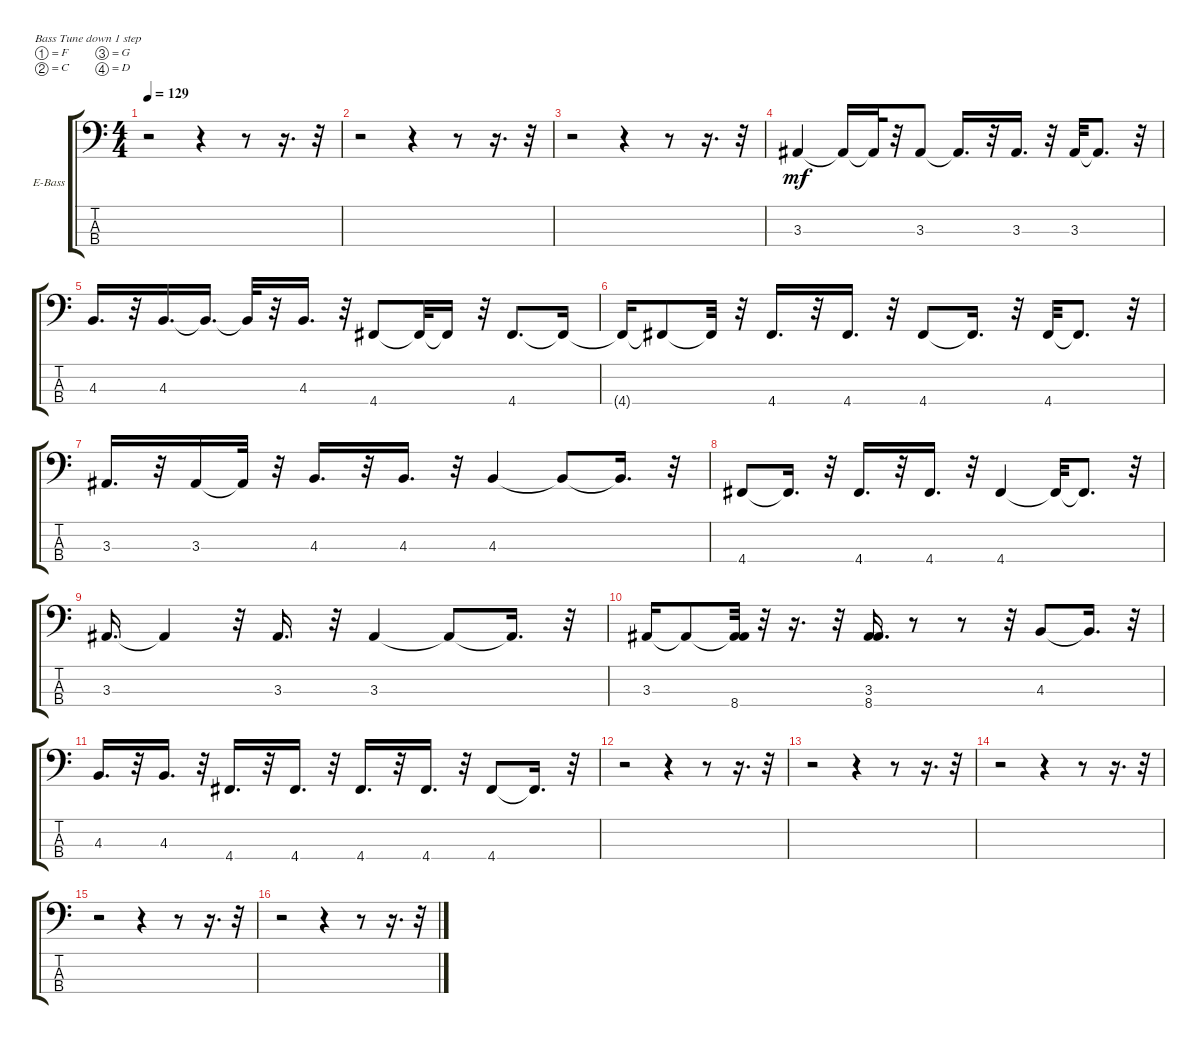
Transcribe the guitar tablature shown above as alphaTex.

\bracketExtendMode groupsimilarinstruments
\firstSystemTrackNameOrientation horizontal
\otherSystemsTrackNameOrientation horizontal
\track ("Electric Bass" "E-Bass") {instrument electricbassfinger}
\staff {score tabs}
\tuning (F2 C2 G1 D1)
\ts (4 4)
\tempo 129
\clef f4
\scale
0.333333
\ks c
r.2{dy mf} r.4 r.8 r.16{d} r.32 |
\scale
0.333333 r.2 r.4 r.8 r.16{d} r.32 |
\scale
0.333333 r.2 r.4 r.8 r.16{d} r.32 |
\scale
0.333333 3.3.4 3.3{t}.16 3.3{t}.32 r.32 3.3.8 3.3{t}.16{d} r.32 3.3.16{d} r.32 3.3.32 3.3{t}.8{d} r.32 |
\scale
0.333333 4.3.16{d} r.32 4.3.16{d} 4.3{t}.16{d} 4.3{t}.32 r.32 4.3.16{d} r.32 4.4.8 4.4{t}.32 4.4{t}.16 r.32 4.4.8{d} 4.4{t}.16 |
\scale
0.333333 4.4{t}.16 4.4{t}.8 4.4{t}.32 r.32 4.4.16{d} r.32 4.4.16{d} r.32 4.4.8 4.4{t}.16{d} r.32 4.4.32 4.4{t}.8{d} r.32 |
\scale
0.333333 3.3.16{d} r.32 3.3.16 3.3{t}.32 r.32 4.3.16{d} r.32 4.3.16{d} r.32 4.3.4 4.3{t}.8 4.3{t}.16{d} r.32 |
\scale
0.333333 4.4.8 4.4{t}.16{d} r.32 4.4.16{d} r.32 4.4.16{d} r.32 4.4.4 4.4{t}.32 4.4{t}.8{d} r.32 |
\scale
0.333333 3.3.16{d} 3.3{t}.4 r.32 3.3.16{d} r.32 3.3.4 3.3{t}.8 3.3{t}.16{d} r.32 |
\scale
0.333333 3.3.16 3.3{t}.8 (3.3{t} 8.4).32 r.32 r.16{d} r.32 (3.3 8.4).16{d} r.8 r.8 r.32 4.3.8 4.3{t}.16{d} r.32 |
\scale
0.333333 4.3.16{d} r.32 4.3.16{d} r.32 4.4.16{d} r.32 4.4.16{d} r.32 4.4.16{d} r.32 4.4.16{d} r.32 4.4.8 4.4{t}.16{d} r.32 |
\scale
0.333333 r.2 r.4 r.8 r.16{d} r.32 |
\scale
0.333333 r.2 r.4 r.8 r.16{d} r.32 |
\scale
0.333333 r.2 r.4 r.8 r.16{d} r.32 |
\scale
0.333333 r.2 r.4 r.8 r.16{d} r.32 |
\scale
0.333333 r.2 r.4 r.8 r.16{d} r.32
